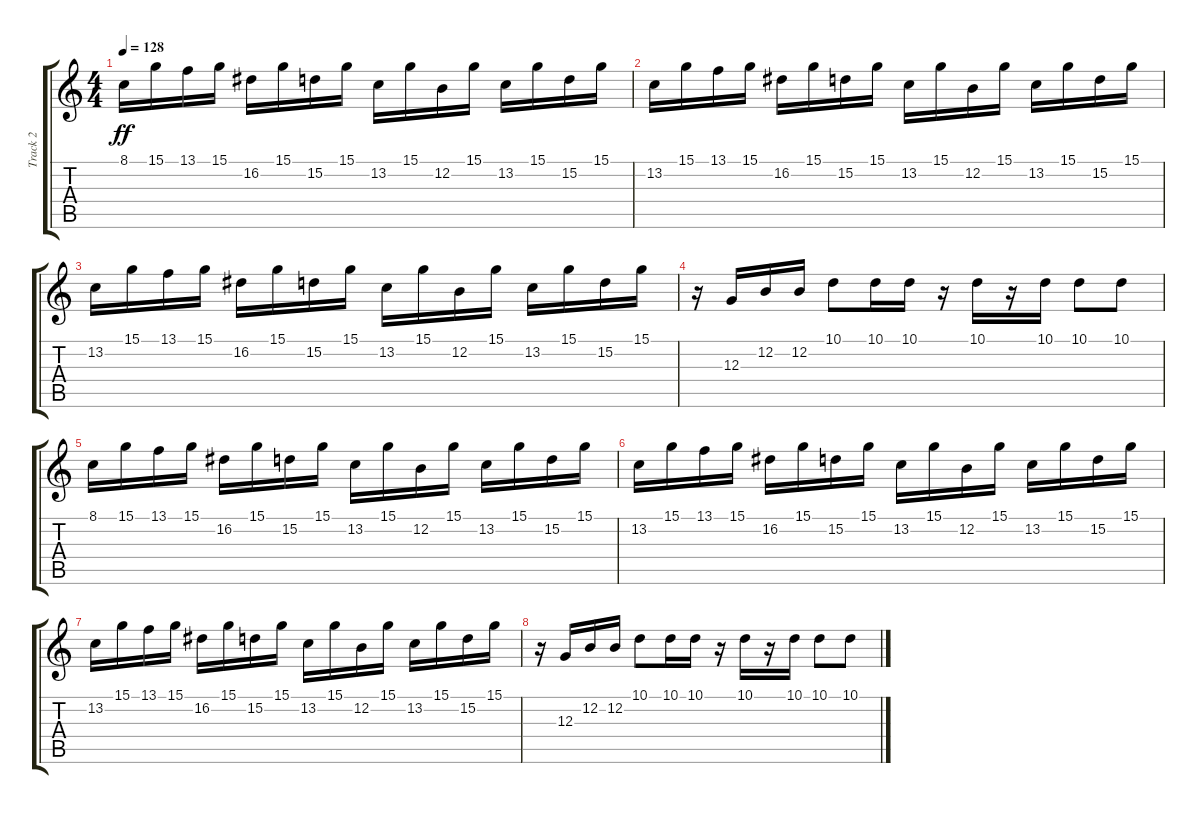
\track ("Track 2" "Track 2") {instrument violin}
\staff {score tabs}
\tuning (E4 B3 G3 D3 A2 E2) {hide}
\ts (4 4)
\tempo 128
\clef g2
\ks c
8.1.16{dy ff} 15.1.16 13.1.16 15.1.16 16.2.16 15.1.16 15.2.16 15.1.16 13.2.16 15.1.16 12.2.16 15.1.16 13.2.16 15.1.16 15.2.16 15.1.16 |
13.2.16 15.1.16 13.1.16 15.1.16 16.2.16 15.1.16 15.2.16 15.1.16 13.2.16 15.1.16 12.2.16 15.1.16 13.2.16 15.1.16 15.2.16 15.1.16 |
13.2.16 15.1.16 13.1.16 15.1.16 16.2.16 15.1.16 15.2.16 15.1.16 13.2.16 15.1.16 12.2.16 15.1.16 13.2.16 15.1.16 15.2.16 15.1.16 |
r.16 12.3.16 12.2.16 12.2.16 10.1.8 10.1.16 10.1.16 r.16 10.1.16 r.16 10.1.16 10.1.8 10.1.8 |
8.1.16 15.1.16 13.1.16 15.1.16 16.2.16 15.1.16 15.2.16 15.1.16 13.2.16 15.1.16 12.2.16 15.1.16 13.2.16 15.1.16 15.2.16 15.1.16 |
13.2.16 15.1.16 13.1.16 15.1.16 16.2.16 15.1.16 15.2.16 15.1.16 13.2.16 15.1.16 12.2.16 15.1.16 13.2.16 15.1.16 15.2.16 15.1.16 |
13.2.16 15.1.16 13.1.16 15.1.16 16.2.16 15.1.16 15.2.16 15.1.16 13.2.16 15.1.16 12.2.16 15.1.16 13.2.16 15.1.16 15.2.16 15.1.16 |
r.16 12.3.16 12.2.16 12.2.16 10.1.8 10.1.16 10.1.16 r.16 10.1.16 r.16 10.1.16 10.1.8 10.1.8
